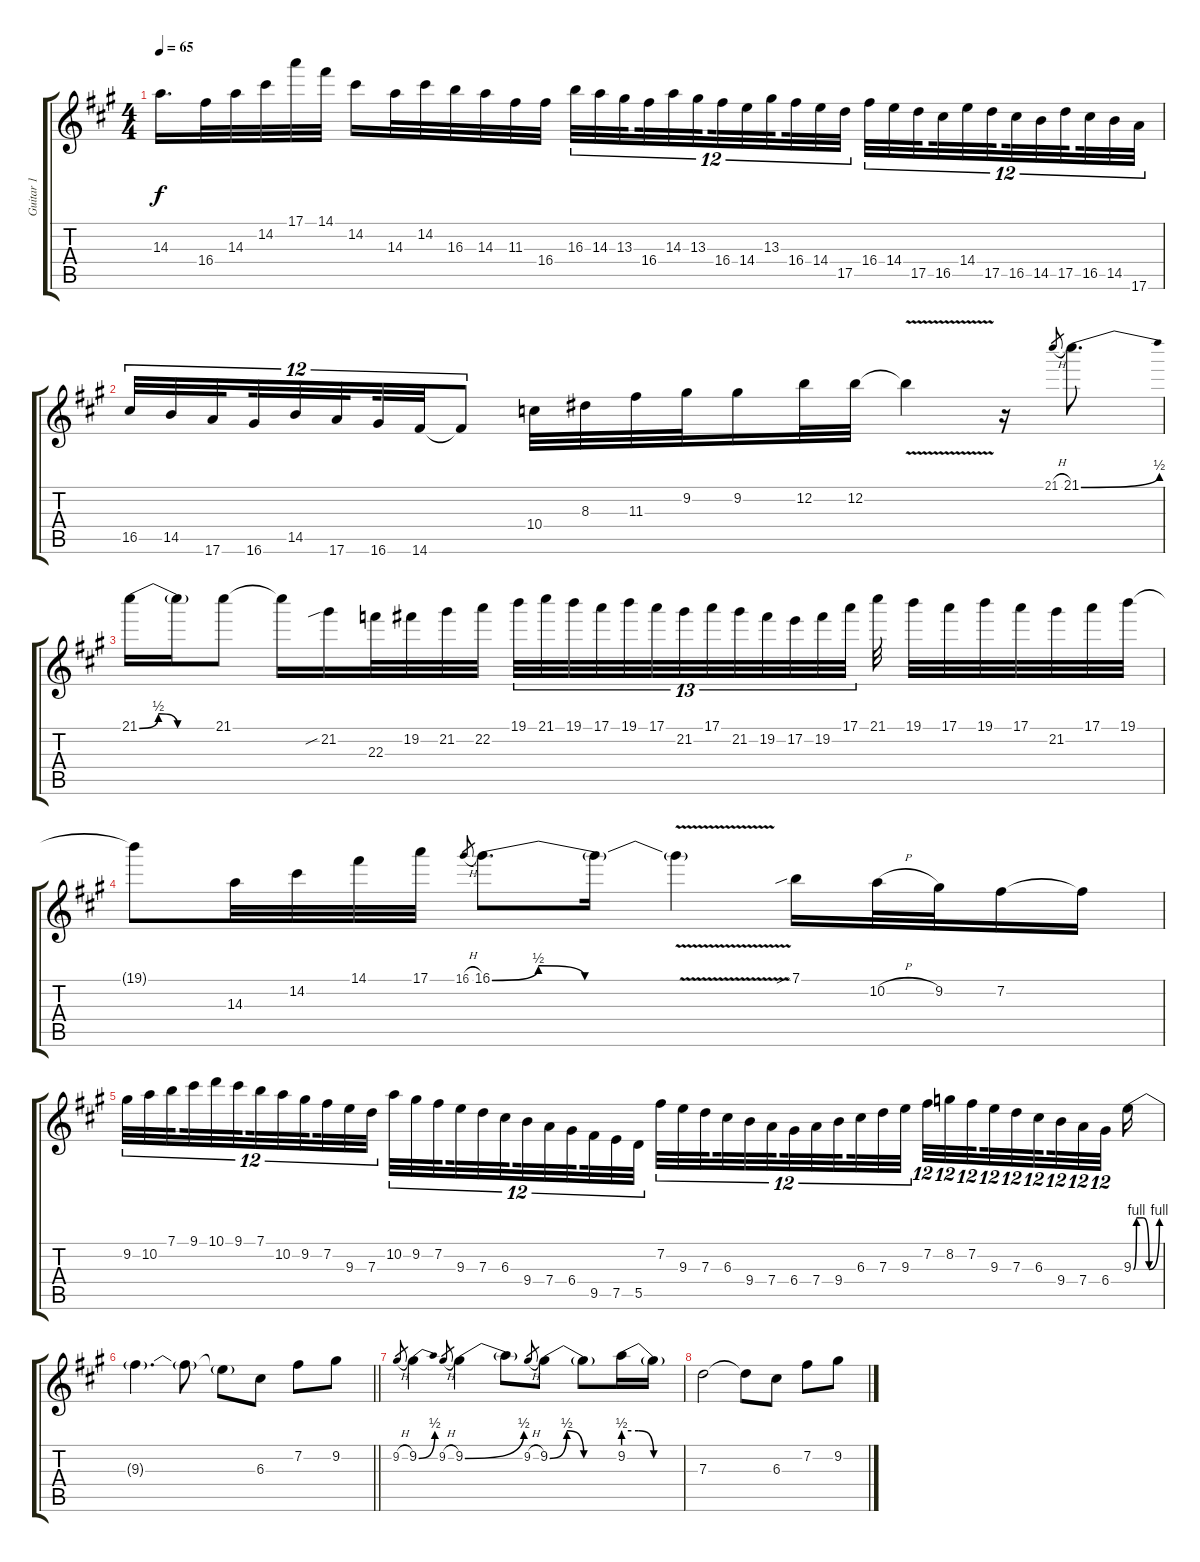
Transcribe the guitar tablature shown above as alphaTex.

\track ("Guitar 1" "Guitar 1") {instrument overdrivenguitar}
\staff {score tabs}
\tuning (E4 B3 G3 D3 A2 E2) {hide}
\ts (4 4)
\tempo 65
\clef g2
\ks f#minor
14.3.16{d dy f} 16.4.32 14.3.32 14.2.32 17.1.32 14.1.32 14.2.16 14.3.32 14.2.32 16.3.32 14.3.32 11.3.32 16.4.32 16.3.32{tu (12 8)} 14.3.32{tu (12 8)} 13.3.32{tu (12 8) beam splitsecondary} 16.4.32{tu (12 8)} 14.3.32{tu (12 8)} 13.3.32{tu (12 8) beam splitsecondary} 16.4.32{tu (12 8)} 14.4.32{tu (12 8)} 13.3.32{tu (12 8) beam splitsecondary} 16.4.32{tu (12 8)} 14.4.32{tu (12 8)} 17.5.32{tu (12 8)} 16.4.32{tu (12 8)} 14.4.32{tu (12 8)} 17.5.32{tu (12 8) beam splitsecondary} 16.5.32{tu (12 8)} 14.4.32{tu (12 8)} 17.5.32{tu (12 8) beam splitsecondary} 16.5.32{tu (12 8)} 14.5.32{tu (12 8)} 17.5.32{tu (12 8) beam splitsecondary} 16.5.32{tu (12 8)} 14.5.32{tu (12 8)} 17.6.32{tu (12 8)} |
16.5.32{tu (12 8)} 14.5.32{tu (12 8)} 17.6.32{tu (12 8) beam splitsecondary} 16.6.32{tu (12 8)} 14.5.32{tu (12 8)} 17.6.32{tu (12 8) beam splitsecondary} 16.6.32{tu (12 8)} 14.6.32{tu (12 8)} 14.6{t}.8{tu (12 8)} 10.4.32 8.3.32 11.3.32 9.2.32 9.2.16 12.2.32 12.2.32 12.2{v t}.4 r.16 21.1{h}.8{gr} 21.1{be (bend 0 0 60 2)}.8{d} |
21.1{be (custom 0 0 15 2 30 0 60 0)}.16 21.1{t}.16 21.1.8 21.1{t}.16 21.2{sib}.16 22.3.32 19.2.32 21.2.32 22.2.32 19.1.32{tu (13 8)} 21.1.32{tu (13 8)} 19.1.32{tu (13 8)} 17.1.32{tu (13 8)} 19.1.32{tu (13 8)} 17.1.32{tu (13 8)} 21.2.32{tu (13 8)} 17.1.32{tu (13 8)} 21.2.32{tu (13 8)} 19.2.32{tu (13 8)} 17.2.32{tu (13 8)} 19.2.32{tu (13 8)} 17.1.32{tu (13 8)} 21.1.32 19.1.32 17.1.32 19.1.32 17.1.32 21.2.32 17.1.32 19.1.32 |
19.1{t}.8 14.3.32 14.2.32 14.1.32 17.1.32 16.1{h}.8{gr} 16.1{be (custom 0 0 15 2 30 0 60 0)}.8{d} 16.1{t}.16 16.1{v t}.4 7.1{sib}.16 10.2{h}.32 9.2.32 7.2.16 7.2{t}.16 |
9.2.32{tu (12 8)} 10.2.32{tu (12 8)} 7.1.32{tu (12 8) beam splitsecondary} 9.1.32{tu (12 8)} 10.1.32{tu (12 8)} 9.1.32{tu (12 8) beam splitsecondary} 7.1.32{tu (12 8)} 10.2.32{tu (12 8)} 9.2.32{tu (12 8) beam splitsecondary} 7.2.32{tu (12 8)} 9.3.32{tu (12 8)} 7.3.32{tu (12 8)} 10.2.32{tu (12 8)} 9.2.32{tu (12 8)} 7.2.32{tu (12 8) beam splitsecondary} 9.3.32{tu (12 8)} 7.3.32{tu (12 8)} 6.3.32{tu (12 8) beam splitsecondary} 9.4.32{tu (12 8)} 7.4.32{tu (12 8)} 6.4.32{tu (12 8) beam splitsecondary} 9.5.32{tu (12 8)} 7.5.32{tu (12 8)} 5.5.32{tu (12 8)} 7.2.32{tu (12 8)} 9.3.32{tu (12 8)} 7.3.32{tu (12 8) beam splitsecondary} 6.3.32{tu (12 8)} 9.4.32{tu (12 8)} 7.4.32{tu (12 8) beam splitsecondary} 6.4.32{tu (12 8)} 7.4.32{tu (12 8)} 9.4.32{tu (12 8) beam splitsecondary} 6.3.32{tu (12 8)} 7.3.32{tu (12 8)} 9.3.32{tu (12 8)} 7.2.32{tu (12 8)} 8.2.32{tu (12 8)} 7.2.32{tu (12 8) beam splitsecondary} 9.3.32{tu (12 8)} 7.3.32{tu (12 8)} 6.3.32{tu (12 8) beam splitsecondary} 9.4.32{tu (12 8)} 7.4.32{tu (12 8)} 6.4.32{tu (12 8) beam splitsecondary} 9.3{be (custom 0 0 7 4 15 4 22 4 36 0 60 4)}.16 |
\barLineRight lightlight
9.3{t}.4{d} 9.3{t}.8 9.3{t}.8 6.3.8 7.2.8 9.2.8 |
9.2{h}.8{gr} 9.2{be (bend 0 0 60 2)}.4 9.2{h}.8{gr} 9.2{be (bend 0 0 60 2)}.4 9.2{t}.8 9.2{h}.8{gr} 9.2{be (custom 0 0 15 2 30 0 60 0)}.8 9.2{t}.8 9.2{be (custom 0 2 15 2 30 0 60 0)}.16 9.2{t}.16 |
7.3.2 7.3{t}.8 6.3.8 7.2.8 9.2.8
